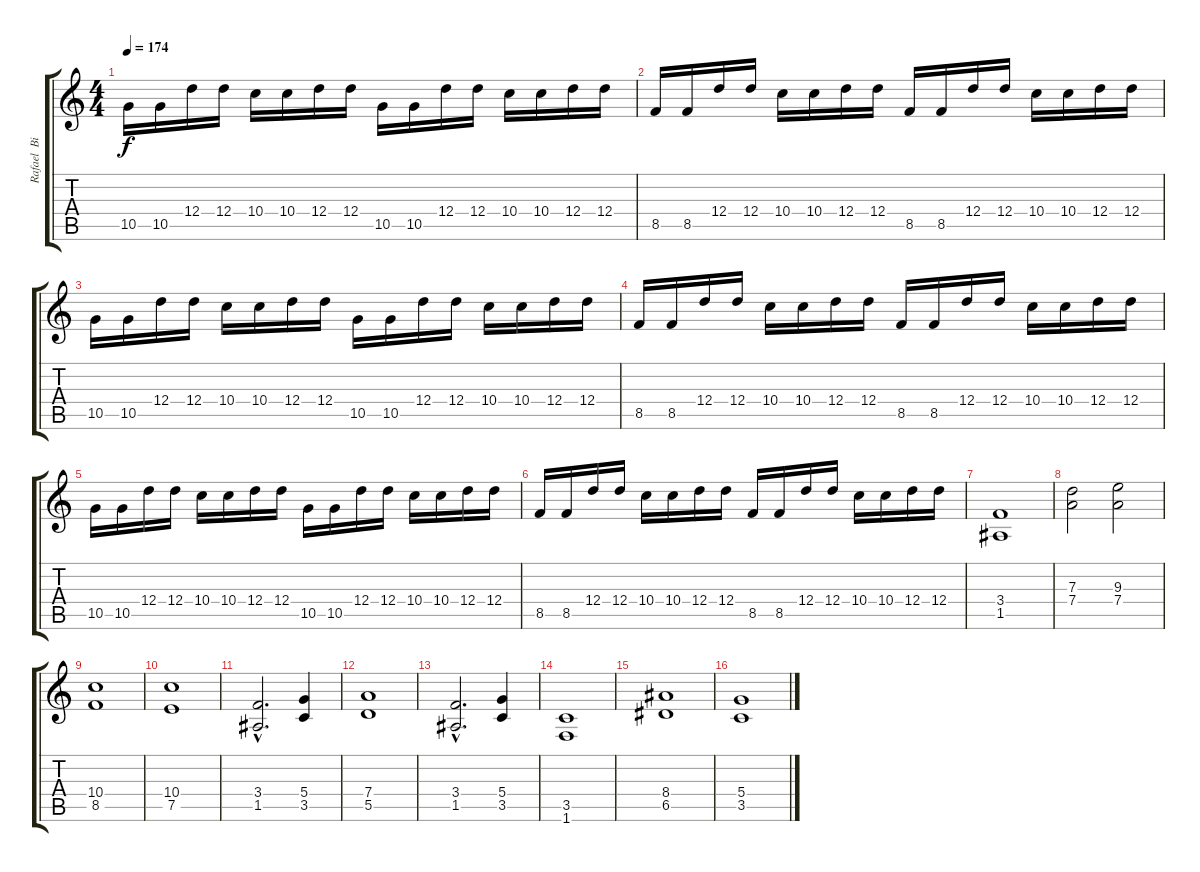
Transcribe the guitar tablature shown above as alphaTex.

\track ("Rafael  Bittencourt" "Rafael  Bi") {instrument distortionguitar}
\staff {score tabs}
\tuning (E4 B3 G3 D3 A2 E2) {hide}
\ts (4 4)
\tempo 174
\clef g2
\ks c
10.5.16{dy f} 10.5.16 12.4.16 12.4.16 10.4.16 10.4.16 12.4.16 12.4.16 10.5.16 10.5.16 12.4.16 12.4.16 10.4.16 10.4.16 12.4.16 12.4.16 |
8.5.16 8.5.16 12.4.16 12.4.16 10.4.16 10.4.16 12.4.16 12.4.16 8.5.16 8.5.16 12.4.16 12.4.16 10.4.16 10.4.16 12.4.16 12.4.16 |
10.5.16 10.5.16 12.4.16 12.4.16 10.4.16 10.4.16 12.4.16 12.4.16 10.5.16 10.5.16 12.4.16 12.4.16 10.4.16 10.4.16 12.4.16 12.4.16 |
8.5.16 8.5.16 12.4.16 12.4.16 10.4.16 10.4.16 12.4.16 12.4.16 8.5.16 8.5.16 12.4.16 12.4.16 10.4.16 10.4.16 12.4.16 12.4.16 |
10.5.16 10.5.16 12.4.16 12.4.16 10.4.16 10.4.16 12.4.16 12.4.16 10.5.16 10.5.16 12.4.16 12.4.16 10.4.16 10.4.16 12.4.16 12.4.16 |
8.5.16 8.5.16 12.4.16 12.4.16 10.4.16 10.4.16 12.4.16 12.4.16 8.5.16 8.5.16 12.4.16 12.4.16 10.4.16 10.4.16 12.4.16 12.4.16 |
(3.4 1.5).1 |
(7.3 7.4).2 (9.3 7.4).2 |
(10.4 8.5).1 |
(10.4 7.5).1 |
(3.4{hac} 1.5{hac}).2{d} (5.4 3.5).4 |
(7.4 5.5).1 |
(3.4{hac} 1.5{hac}).2{d} (5.4 3.5).4 |
(3.5 1.6).1 |
(8.4 6.5).1 |
(5.4 3.5).1
